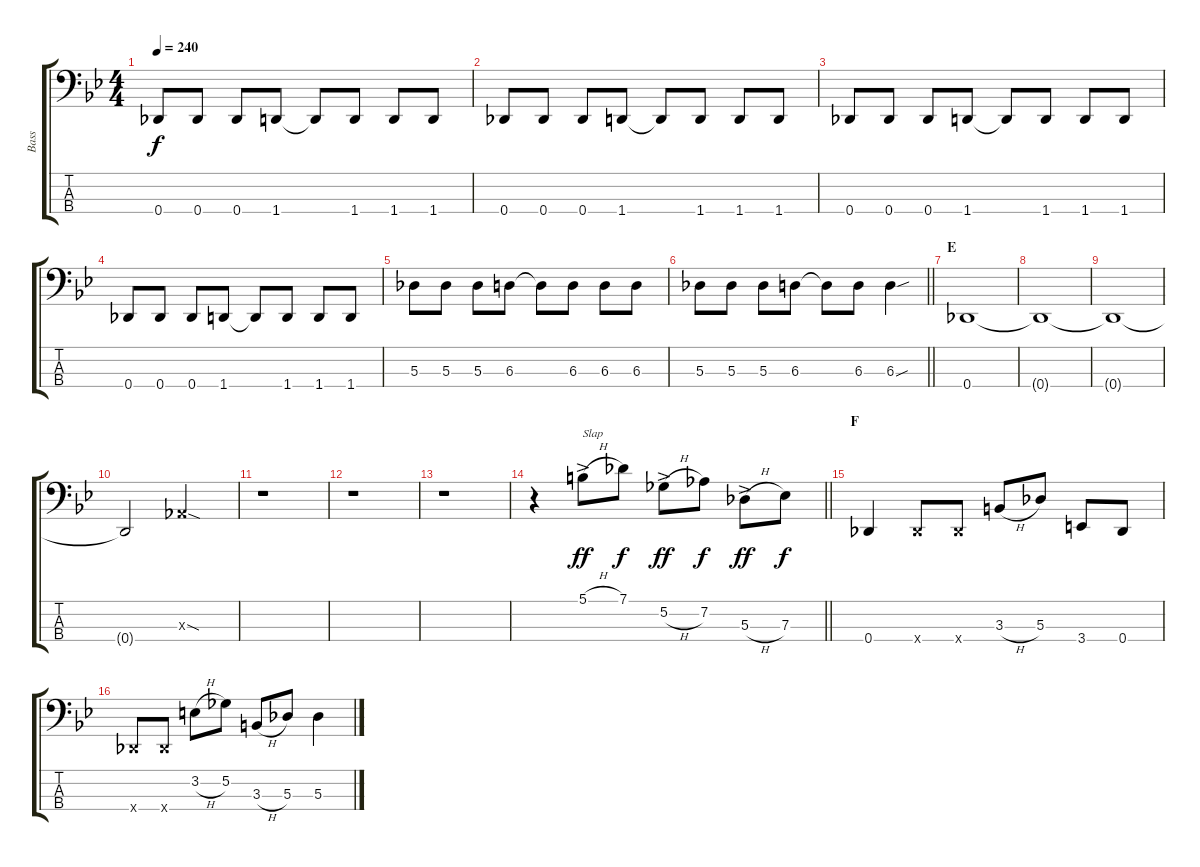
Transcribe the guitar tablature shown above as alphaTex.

\track ("Bass" "Bass") {instrument electricbasspick}
\staff {score tabs}
\tuning (Gb2 Db2 Ab1 Db1) {hide}
\ts (4 4)
\tempo 240
\clef f4
\ks bb
0.4.8{dy f} 0.4.8 0.4.8 1.4.8 1.4{t}.8 1.4.8 1.4.8 1.4.8 |
0.4.8 0.4.8 0.4.8 1.4.8 1.4{t}.8 1.4.8 1.4.8 1.4.8 |
0.4.8 0.4.8 0.4.8 1.4.8 1.4{t}.8 1.4.8 1.4.8 1.4.8 |
0.4.8 0.4.8 0.4.8 1.4.8 1.4{t}.8 1.4.8 1.4.8 1.4.8 |
5.3.8 5.3.8 5.3.8 6.3.8 6.3{t}.8 6.3.8 6.3.8 6.3.8 |
\barLineRight lightlight
5.3.8 5.3.8 5.3.8 6.3.8 6.3{t}.8 6.3.8 6.3{sou}.4 |
\section ("" "E")
0.4.1 |
0.4{t}.1 |
0.4{t}.1 |
0.4{t}.2 0.3{sod x}.2 |
r.1 |
r.1 |
r.1 |
\barLineRight lightlight
r.4 5.1{h ac}.8{txt "Slap" dy ff instrument slapbass1} 7.1.8{dy f} 5.2{h ac}.8{dy ff} 7.2.8{dy f} 5.3{h ac}.8{dy ff} 7.3.8{dy f} |
\section ("" "F")
0.4.4 0.4{x}.8 0.4{x}.8 3.3{h}.8 5.3.8 3.4.8 0.4.8 |
0.4{x}.8 0.4{x}.8 3.2{h}.8 5.2.8 3.3{h}.8 5.3.8 5.3.4
